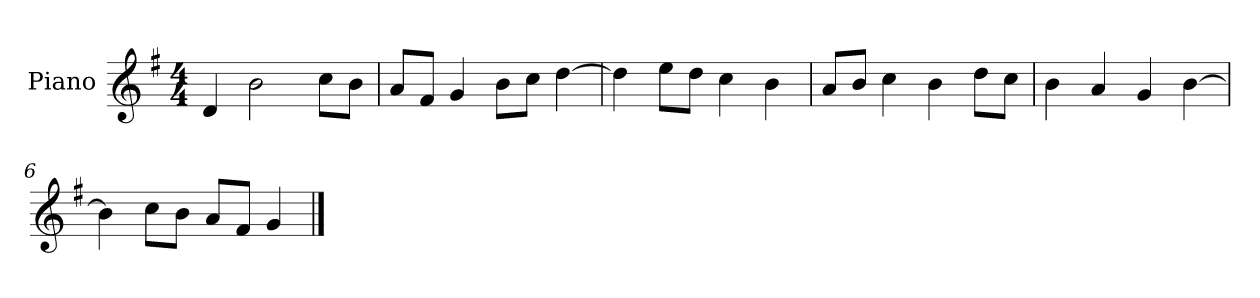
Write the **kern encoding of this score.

**kern
*part1
*staff1
*I"Piano
*I'P-no
*clefG2
*k[f#]
*M4/4
*MM90
=1
4d/
2b\
8cc\L
8b\J
=2
8a/L
8f#/J
4g/
8b\L
8cc\J
[4dd\
=3
4dd\]
8ee\L
8dd\J
4cc\
4b\
=4
8a/L
8b/J
4cc\
4b\
8dd\L
8cc\J
=5
4b\
4a/
4g/
[4b\
=6
4b\]
8cc\L
8b\J
8a/L
8f#/J
4g/
==
*-
